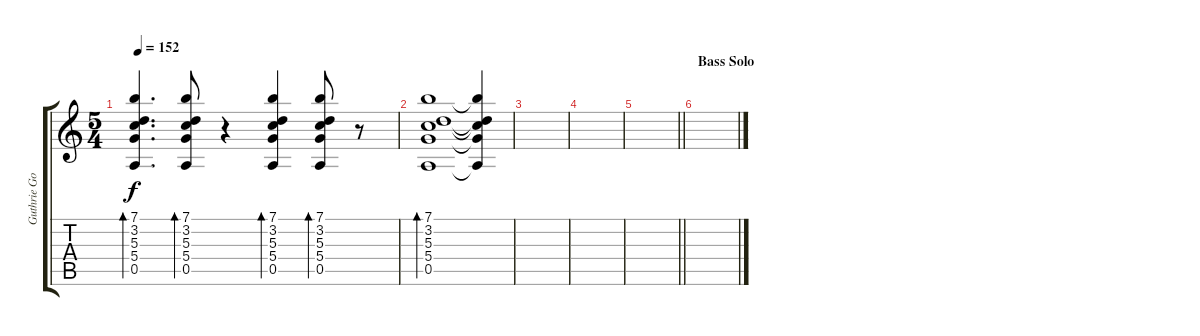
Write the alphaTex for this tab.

\track ("Guthrie Govan" "Guthrie Go") {instrument electricguitarclean}
\staff {score tabs}
\tuning (E4 B3 G3 D3 A2 E2) {hide}
\ts (5 4)
\tempo 152
\clef g2
\ks c
(7.1 3.2 5.3 5.4 0.5).4{d bd 60 dy f} (7.1 3.2 5.3 5.4 0.5).8{bd 60} r.4 (7.1 3.2 5.3 5.4 0.5).4{bd 60} (7.1 3.2 5.3 5.4 0.5).8{bd 60} r.8 |
(7.1 3.2 5.3 5.4 0.5).1{bd 60 volume 0} (7.1{t} 3.2{t} 5.3{t} 5.4{t} 0.5{t}).4 |
|
|
\barLineRight lightlight
|
\section ("" "Bass Solo")
